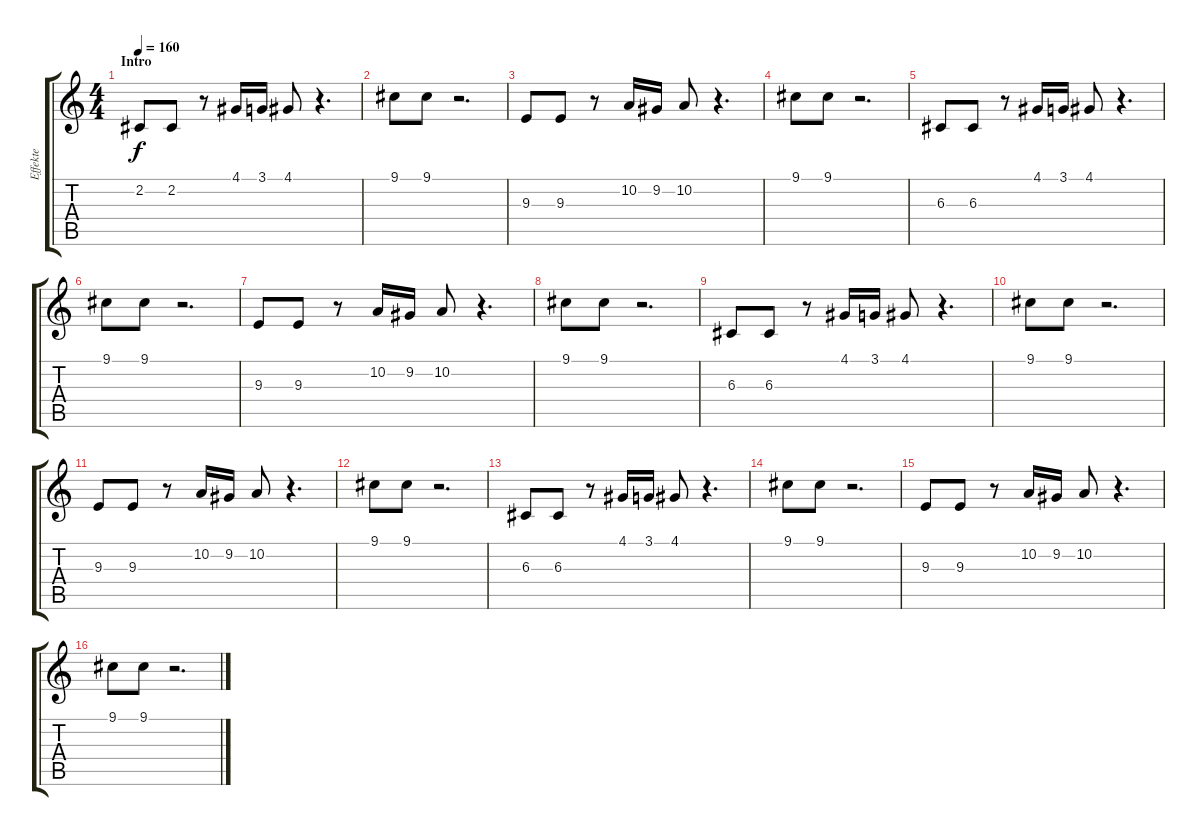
\track ("Effekte" "Effekte") {instrument fx5brightness}
\staff {score tabs}
\tuning (E4 B3 G3 D3 A2 E2) {hide}
\ts (4 4)
\section ("" "Intro")
\tempo 160
\tempo 140
\tempo 160
\clef g2
\ks c
2.2.8{dy f instrument fx5brightness} 2.2.8 r.8 4.1.16 3.1.16 4.1.8 r.4{d} |
9.1.8 9.1.8 r.2{d} |
9.3.8 9.3.8 r.8 10.2.16 9.2.16 10.2.8 r.4{d} |
9.1.8 9.1.8 r.2{d} |
6.3.8 6.3.8 r.8 4.1.16 3.1.16 4.1.8 r.4{d} |
9.1.8 9.1.8 r.2{d} |
9.3.8 9.3.8 r.8 10.2.16 9.2.16 10.2.8 r.4{d} |
9.1.8 9.1.8 r.2{d} |
6.3.8 6.3.8 r.8 4.1.16 3.1.16 4.1.8 r.4{d} |
9.1.8 9.1.8 r.2{d} |
9.3.8 9.3.8 r.8 10.2.16 9.2.16 10.2.8 r.4{d} |
9.1.8 9.1.8 r.2{d} |
6.3.8 6.3.8 r.8 4.1.16 3.1.16 4.1.8 r.4{d} |
9.1.8 9.1.8 r.2{d} |
9.3.8 9.3.8 r.8 10.2.16 9.2.16 10.2.8 r.4{d} |
9.1.8 9.1.8 r.2{d}
